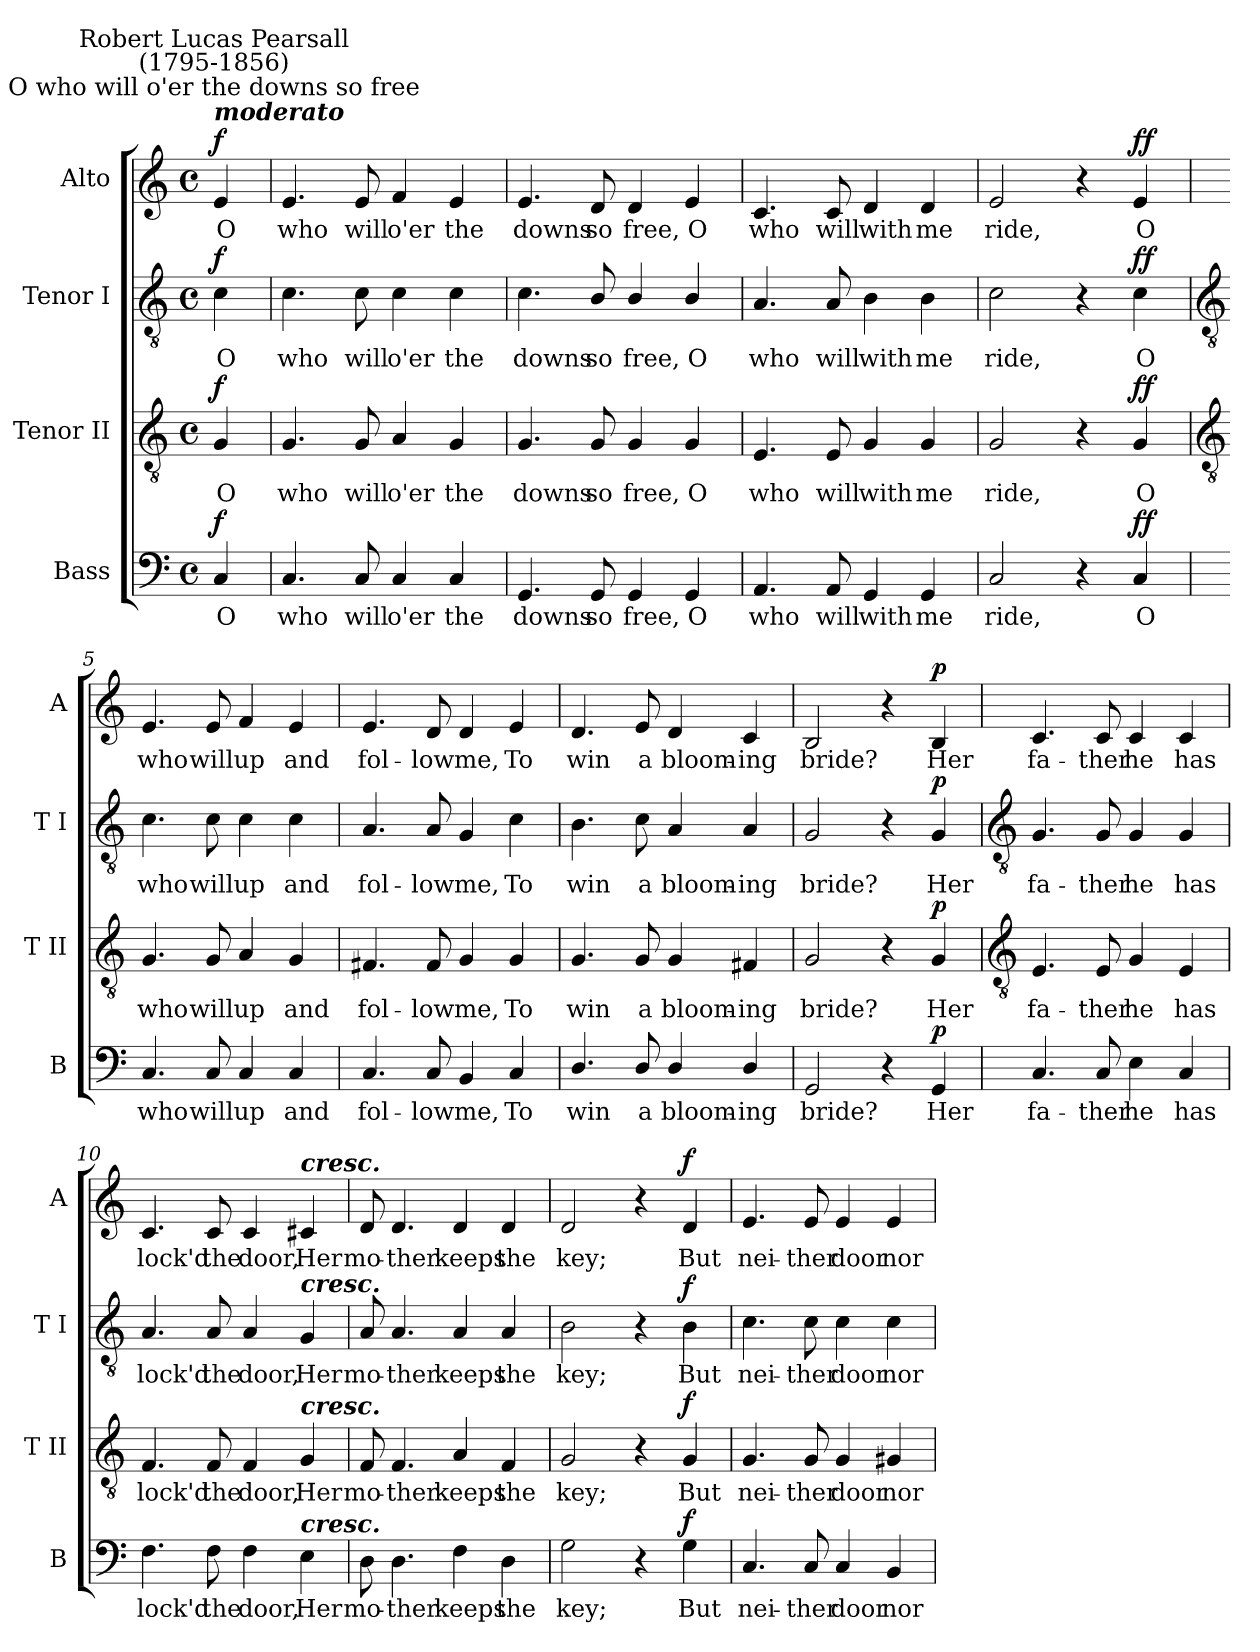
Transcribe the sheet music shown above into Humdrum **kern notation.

**kern	**text	**dynam	**kern	**text	**dynam	**kern	**text	**dynam	**kern	**text	**dynam
*part4	*part4	*part4	*part3	*part3	*part3	*part2	*part2	*part2	*part1	*part1	*part1
*staff4	*staff4	*staff4	*staff3	*staff3	*staff3	*staff2	*staff2	*staff2	*staff1	*staff1	*staff1
*I"Bass	*	*	*I"Tenor II	*	*	*I"Tenor I	*	*	*I"Alto	*	*
*I'B	*	*	*I'T II	*	*	*I'T I	*	*	*I'A	*	*
*clefF4	*	*	*clefGv2	*	*	*clefGv2	*	*	*clefG2	*	*
*k[]	*	*	*k[]	*	*	*k[]	*	*	*k[]	*	*
*C:	*	*	*C:	*	*	*C:	*	*	*C:	*	*
*M4/4	*	*	*M4/4	*	*	*M4/4	*	*	*M4/4	*	*
*met(c)	*	*	*met(c)	*	*	*met(c)	*	*	*met(c)	*	*
=	=	=	=	=	=	=	=	=	=	=	=
!	!	!	!	!	!	!	!	!	!LO:TX:a:Bi:t=moderato	!	!
!	!	!	!	!	!	!	!	!	!LO:TX:a:cj:t=O who will o'er the downs so free	!	!
!	!	!	!	!	!	!	!	!	!LO:TX:a:cj:t=Robert Lucas Pearsall\n(1795-1856)	!	!
!	!LO:LY:b	!LO:DY:b	!	!LO:LY:b	!LO:DY:b	!	!LO:LY:b	!LO:DY:b	!	!LO:LY:b	!LO:DY:b
4C	O	f	4G	O	f	4c	O	f	4e	O	f
=1	=1	=1	=1	=1	=1	=1	=1	=1	=1	=1	=1
!	!LO:LY:b	!	!	!LO:LY:b	!	!	!LO:LY:b	!	!	!LO:LY:b	!
4.C	who	.	4.G	who	.	4.c	who	.	4.e	who	.
!	!LO:LY:b	!	!	!LO:LY:b	!	!	!LO:LY:b	!	!	!LO:LY:b	!
8C	will	.	8G	will	.	8c	will	.	8e	will	.
!	!LO:LY:b	!	!	!LO:LY:b	!	!	!LO:LY:b	!	!	!LO:LY:b	!
4C	o'er	.	4A	o'er	.	4c	o'er	.	4f	o'er	.
!	!LO:LY:b	!	!	!LO:LY:b	!	!	!LO:LY:b	!	!	!LO:LY:b	!
4C	the	.	4G	the	.	4c	the	.	4e	the	.
=2	=2	=2	=2	=2	=2	=2	=2	=2	=2	=2	=2
!	!LO:LY:b	!	!	!LO:LY:b	!	!	!LO:LY:b	!	!	!LO:LY:b	!
4.GG	downs	.	4.G	downs	.	4.c	downs	.	4.e	downs	.
!	!LO:LY:b	!	!	!LO:LY:b	!	!	!LO:LY:b	!	!	!LO:LY:b	!
8GG	so	.	8G	so	.	8B/	so	.	8d	so	.
!	!LO:LY:b	!	!	!LO:LY:b	!	!	!LO:LY:b	!	!	!LO:LY:b	!
4GG	free,	.	4G	free,	.	4B/	free,	.	4d	free,	.
!	!LO:LY:b	!	!	!LO:LY:b	!	!	!LO:LY:b	!	!	!LO:LY:b	!
4GG	O	.	4G	O	.	4B/	O	.	4e	O	.
=3	=3	=3	=3	=3	=3	=3	=3	=3	=3	=3	=3
!	!LO:LY:b	!	!	!LO:LY:b	!	!	!LO:LY:b	!	!	!LO:LY:b	!
4.AA	who	.	4.E	who	.	4.A	who	.	4.c	who	.
!	!LO:LY:b	!	!	!LO:LY:b	!	!	!LO:LY:b	!	!	!LO:LY:b	!
8AA	will	.	8E	will	.	8A	will	.	8c	will	.
!	!LO:LY:b	!	!	!LO:LY:b	!	!	!LO:LY:b	!	!	!LO:LY:b	!
4GG	with	.	4G	with	.	4B	with	.	4d	with	.
!	!LO:LY:b	!	!	!LO:LY:b	!	!	!LO:LY:b	!	!	!LO:LY:b	!
4GG	me	.	4G	me	.	4B	me	.	4d	me	.
=4	=4	=4	=4	=4	=4	=4	=4	=4	=4	=4	=4
!	!LO:LY:b	!	!	!LO:LY:b	!	!	!LO:LY:b	!	!	!LO:LY:b	!
2C	ride,	.	2G	ride,	.	2c	ride,	.	2e	ride,	.
4r	.	.	4r	.	.	4r	.	.	4r	.	.
!	!LO:LY:b	!LO:DY:b	!	!LO:LY:b	!LO:DY:b	!	!LO:LY:b	!LO:DY:b	!	!LO:LY:b	!LO:DY:b
4C	O	ff	4G	O	ff	4c	O	ff	4e	O	ff
!!LO:LB:g=z
=5	=5	=5	=5	=5	=5	=5	=5	=5	=5	=5	=5
*	*	*	*clefGv2	*	*	*clefGv2	*	*	*	*	*
!	!LO:LY:b	!	!	!LO:LY:b	!	!	!LO:LY:b	!	!	!LO:LY:b	!
4.C	who	.	4.G	who	.	4.c	who	.	4.e	who	.
!	!LO:LY:b	!	!	!LO:LY:b	!	!	!LO:LY:b	!	!	!LO:LY:b	!
8C	will	.	8G	will	.	8c	will	.	8e	will	.
!	!LO:LY:b	!	!	!LO:LY:b	!	!	!LO:LY:b	!	!	!LO:LY:b	!
4C	up	.	4A	up	.	4c	up	.	4f	up	.
!	!LO:LY:b	!	!	!LO:LY:b	!	!	!LO:LY:b	!	!	!LO:LY:b	!
4C	and	.	4G	and	.	4c	and	.	4e	and	.
=6	=6	=6	=6	=6	=6	=6	=6	=6	=6	=6	=6
!	!LO:LY:b	!	!	!LO:LY:b	!	!	!LO:LY:b	!	!	!LO:LY:b	!
4.C	fol-	.	4.F#X	fol-	.	4.A	fol-	.	4.e	fol-	.
!	!LO:LY:b	!	!	!LO:LY:b	!	!	!LO:LY:b	!	!	!LO:LY:b	!
8C	-low	.	8F#	-low	.	8A	-low	.	8d	-low	.
!	!LO:LY:b	!	!	!LO:LY:b	!	!	!LO:LY:b	!	!	!LO:LY:b	!
4BB	me,	.	4G	me,	.	4G	me,	.	4d	me,	.
!	!LO:LY:b	!	!	!LO:LY:b	!	!	!LO:LY:b	!	!	!LO:LY:b	!
4C	To	.	4G	To	.	4c	To	.	4e	To	.
=7	=7	=7	=7	=7	=7	=7	=7	=7	=7	=7	=7
!	!LO:LY:b	!	!	!LO:LY:b	!	!	!LO:LY:b	!	!	!LO:LY:b	!
4.D/	win	.	4.G	win	.	4.B	win	.	4.d	win	.
!	!LO:LY:b	!	!	!LO:LY:b	!	!	!LO:LY:b	!	!	!LO:LY:b	!
8D/	a	.	8G	a	.	8c	a	.	8e	a	.
!	!LO:LY:b	!	!	!LO:LY:b	!	!	!LO:LY:b	!	!	!LO:LY:b	!
4D/	bloom-	.	4G	bloom-	.	4A	bloom-	.	4d	bloom-	.
!	!LO:LY:b	!	!	!LO:LY:b	!	!	!LO:LY:b	!	!	!LO:LY:b	!
4D/	-ing	.	4F#X	-ing	.	4A	-ing	.	4c	-ing	.
=8	=8	=8	=8	=8	=8	=8	=8	=8	=8	=8	=8
!	!LO:LY:b	!	!	!LO:LY:b	!	!	!LO:LY:b	!	!	!LO:LY:b	!
2GG	bride?	.	2G	bride?	.	2G	bride?	.	2B	bride?	.
4r	.	.	4r	.	.	4r	.	.	4r	.	.
!	!LO:LY:b	!LO:DY:b	!	!LO:LY:b	!LO:DY:b	!	!LO:LY:b	!LO:DY:b	!	!LO:LY:b	!LO:DY:b
4GG	Her	p	4G	Her	p	4G	Her	p	4B	Her	p
!!LO:LB:g=z
=9	=9	=9	=9	=9	=9	=9	=9	=9	=9	=9	=9
*	*	*	*clefGv2	*	*	*clefGv2	*	*	*	*	*
!	!LO:LY:b	!	!	!LO:LY:b	!	!	!LO:LY:b	!	!	!LO:LY:b	!
4.C	fa-	.	4.E	fa-	.	4.G	fa-	.	4.c	fa-	.
!	!LO:LY:b	!	!	!LO:LY:b	!	!	!LO:LY:b	!	!	!LO:LY:b	!
8C	-ther	.	8E	-ther	.	8G	-ther	.	8c	-ther	.
!	!LO:LY:b	!	!	!LO:LY:b	!	!	!LO:LY:b	!	!	!LO:LY:b	!
4E	he	.	4G	he	.	4G	he	.	4c	he	.
!	!LO:LY:b	!	!	!LO:LY:b	!	!	!LO:LY:b	!	!	!LO:LY:b	!
4C	has	.	4E	has	.	4G	has	.	4c	has	.
=10	=10	=10	=10	=10	=10	=10	=10	=10	=10	=10	=10
!	!LO:LY:b	!	!	!LO:LY:b	!	!	!LO:LY:b	!	!	!LO:LY:b	!
4.F	lock'd	.	4.F	lock'd	.	4.A	lock'd	.	4.c	lock'd	.
!	!LO:LY:b	!	!	!LO:LY:b	!	!	!LO:LY:b	!	!	!LO:LY:b	!
8F	the	.	8F	the	.	8A	the	.	8c	the	.
!	!LO:LY:b	!	!	!LO:LY:b	!	!	!LO:LY:b	!	!	!LO:LY:b	!
4F	door,	.	4F	door,	.	4A	door,	.	4c	door,	.
!	!	!	!	!	!	!	!	!	!LO:TX:a:Bi:t=cresc.	!	!
!	!	!	!	!	!	!LO:TX:a:Bi:t=cresc.	!	!	!	!	!
!	!	!	!LO:TX:a:Bi:t=cresc.	!	!	!	!	!	!	!	!
!LO:TX:a:Bi:t=cresc.	!	!	!	!	!	!	!	!	!	!	!
!	!LO:LY:b	!	!	!LO:LY:b	!	!	!LO:LY:b	!	!	!LO:LY:b	!
4E	Her	.	4G	Her	.	4G	Her	.	4c#X	Her	.
=11	=11	=11	=11	=11	=11	=11	=11	=11	=11	=11	=11
!	!LO:LY:b	!	!	!LO:LY:b	!	!	!LO:LY:b	!	!	!LO:LY:b	!
8D	mo-	.	8F	mo-	.	8A	mo-	.	8d	mo-	.
!	!LO:LY:b	!	!	!LO:LY:b	!	!	!LO:LY:b	!	!	!LO:LY:b	!
4.D	-ther	.	4.F	-ther	.	4.A	-ther	.	4.d	-ther	.
!	!LO:LY:b	!	!	!LO:LY:b	!	!	!LO:LY:b	!	!	!LO:LY:b	!
4F	keeps	.	4A	keeps	.	4A	keeps	.	4d	keeps	.
!	!LO:LY:b	!	!	!LO:LY:b	!	!	!LO:LY:b	!	!	!LO:LY:b	!
4D	the	.	4F	the	.	4A	the	.	4d	the	.
=12	=12	=12	=12	=12	=12	=12	=12	=12	=12	=12	=12
!	!LO:LY:b	!	!	!LO:LY:b	!	!	!LO:LY:b	!	!	!LO:LY:b	!
2G	key;	.	2G	key;	.	2B	key;	.	2d	key;	.
4r	.	.	4r	.	.	4r	.	.	4r	.	.
!	!LO:LY:b	!LO:DY:b	!	!LO:LY:b	!LO:DY:b	!	!LO:LY:b	!LO:DY:b	!	!LO:LY:b	!LO:DY:b
4G	But	f	4G	But	f	4B	But	f	4d	But	f
=13	=13	=13	=13	=13	=13	=13	=13	=13	=13	=13	=13
!	!LO:LY:b	!	!	!LO:LY:b	!	!	!LO:LY:b	!	!	!LO:LY:b	!
4.C	nei-	.	4.G	nei-	.	4.c	nei-	.	4.e	nei-	.
!	!LO:LY:b	!	!	!LO:LY:b	!	!	!LO:LY:b	!	!	!LO:LY:b	!
8C	-ther	.	8G	-ther	.	8c	-ther	.	8e	-ther	.
!	!LO:LY:b	!	!	!LO:LY:b	!	!	!LO:LY:b	!	!	!LO:LY:b	!
4C	door	.	4G	door	.	4c	door	.	4e	door	.
!	!LO:LY:b	!	!	!LO:LY:b	!	!	!LO:LY:b	!	!	!LO:LY:b	!
4BB	nor	.	4G#X	nor	.	4c	nor	.	4e	nor	.
=	=	=	=	=	=	=	=	=	=	=	=
*-	*-	*-	*-	*-	*-	*-	*-	*-	*-	*-	*-
